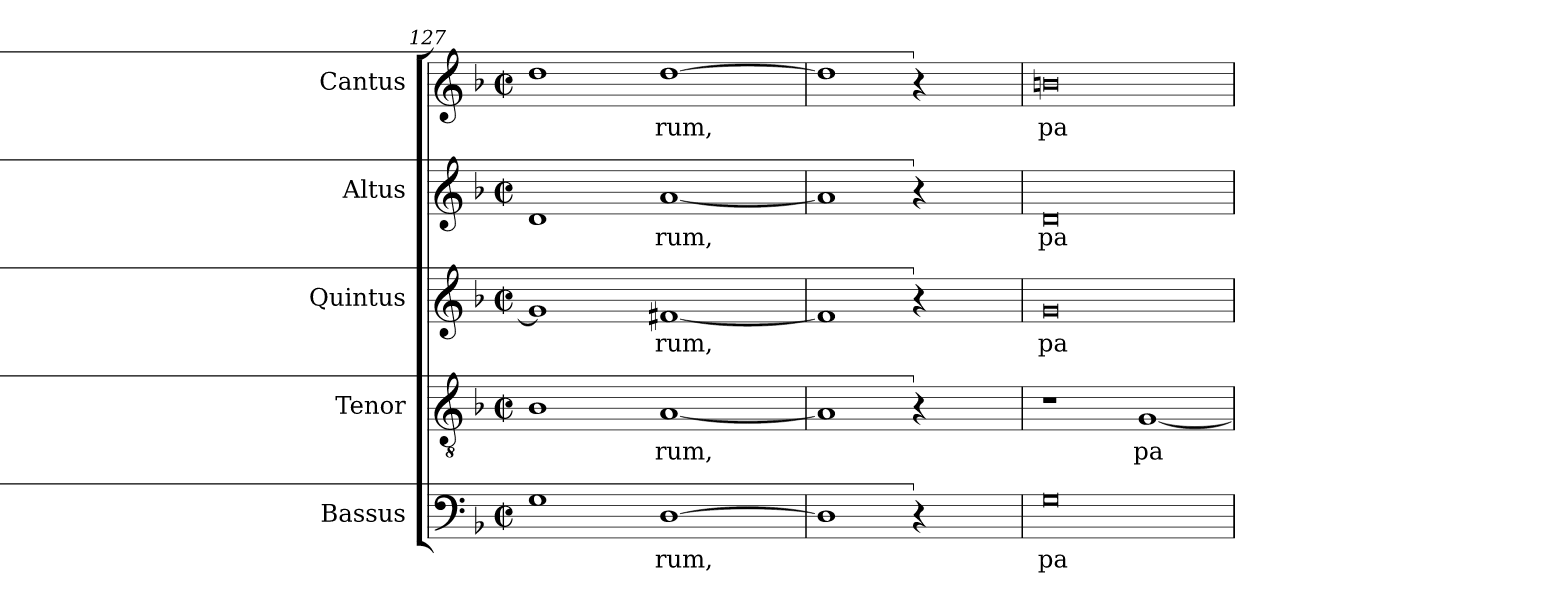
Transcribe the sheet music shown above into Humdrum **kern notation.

**kern	**text	**kern	**text	**kern	**text	**kern	**text	**kern	**text
*part5	*part5	*part4	*part4	*part3	*part3	*part2	*part2	*part1	*part1
*staff5	*staff5	*staff4	*staff4	*staff3	*staff3	*staff2	*staff2	*staff1	*staff1
*I"Bassus	*	*I"Tenor	*	*I"Quintus	*	*I"Altus	*	*I"Cantus	*
!!LO:LB:g=z
*clefF4	*	*clefGv2	*	*clefG2	*	*clefG2	*	*clefG2	*
*k[b-]	*	*k[b-]	*	*k[b-]	*	*k[b-]	*	*k[b-]	*
*F:	*	*F:	*	*F:	*	*F:	*	*F:	*
*M2/2	*	*M2/2	*	*M2/2	*	*M2/2	*	*M2/2	*
*met(c|)	*	*met(c|)	*	*met(c|)	*	*met(c|)	*	*met(c|)	*
=127	=127	=127	=127	=127	=127	=127	=127	=127	=127
*	*	*^	*	*	*	*^	*	*^	*
1G	.	1B-	4ryy	.	1g]	.	1d	4ryy	.	1dd	4ryy	.
.	.	.	32ryy	.	.	.	.	32ryy	.	.	32ryy	.
.	.	.	1ryy	.	.	.	.	1ryy	.	.	1ryy	.
!	!LO:LY:b	!	!	!LO:LY:b	!	!LO:LY:b	!	!	!LO:LY:b	!	!	!LO:LY:b
[>1D	rum,	[<1A	.	rum,	[<1f#X	rum,	[<1a	.	rum,	[>1dd	.	-rum,
.	.	.	2ryy	.	.	.	.	2ryy	.	.	2ryy	.
.	.	.	8..ryy	.	.	.	.	8..ryy	.	.	8..ryy	.
*	*	*	*	*	*	*	*v	*v	*	*	*	*
*	*	*v	*v	*	*	*	*	*	*v	*v	*
=128	=128	=128	=128	=128	=128	=128	=128	=128	=128
1D]	.	1A]	.	1f#]	.	1a]	.	1dd]	.
!LO:N:vis=1	!	!LO:N:vis=1	!	!LO:N:vis=1	!	!LO:N:vis=1	!	!LO:N:vis=1	!
4%5r	.	4%5r	.	4%5r	.	4%5r	.	4%5r	.
=129	=129	=129	=129	=129	=129	=129	=129	=129	=129
!	!LO:LY:b:cj	!	!	!	!LO:LY:b:cj	!	!LO:LY:b:cj	!	!LO:LY:b:cj
0G	pa-	1r	.	0g	pa-	0d	pa	0bn	pa
!	!	!	!LO:LY:b:cj	!	!	!	!	!	!
.	.	[<1G	pa	.	.	.	.	.	.
=	=	=	=	=	=	=	=	=	=
*-	*-	*-	*-	*-	*-	*-	*-	*-	*-
